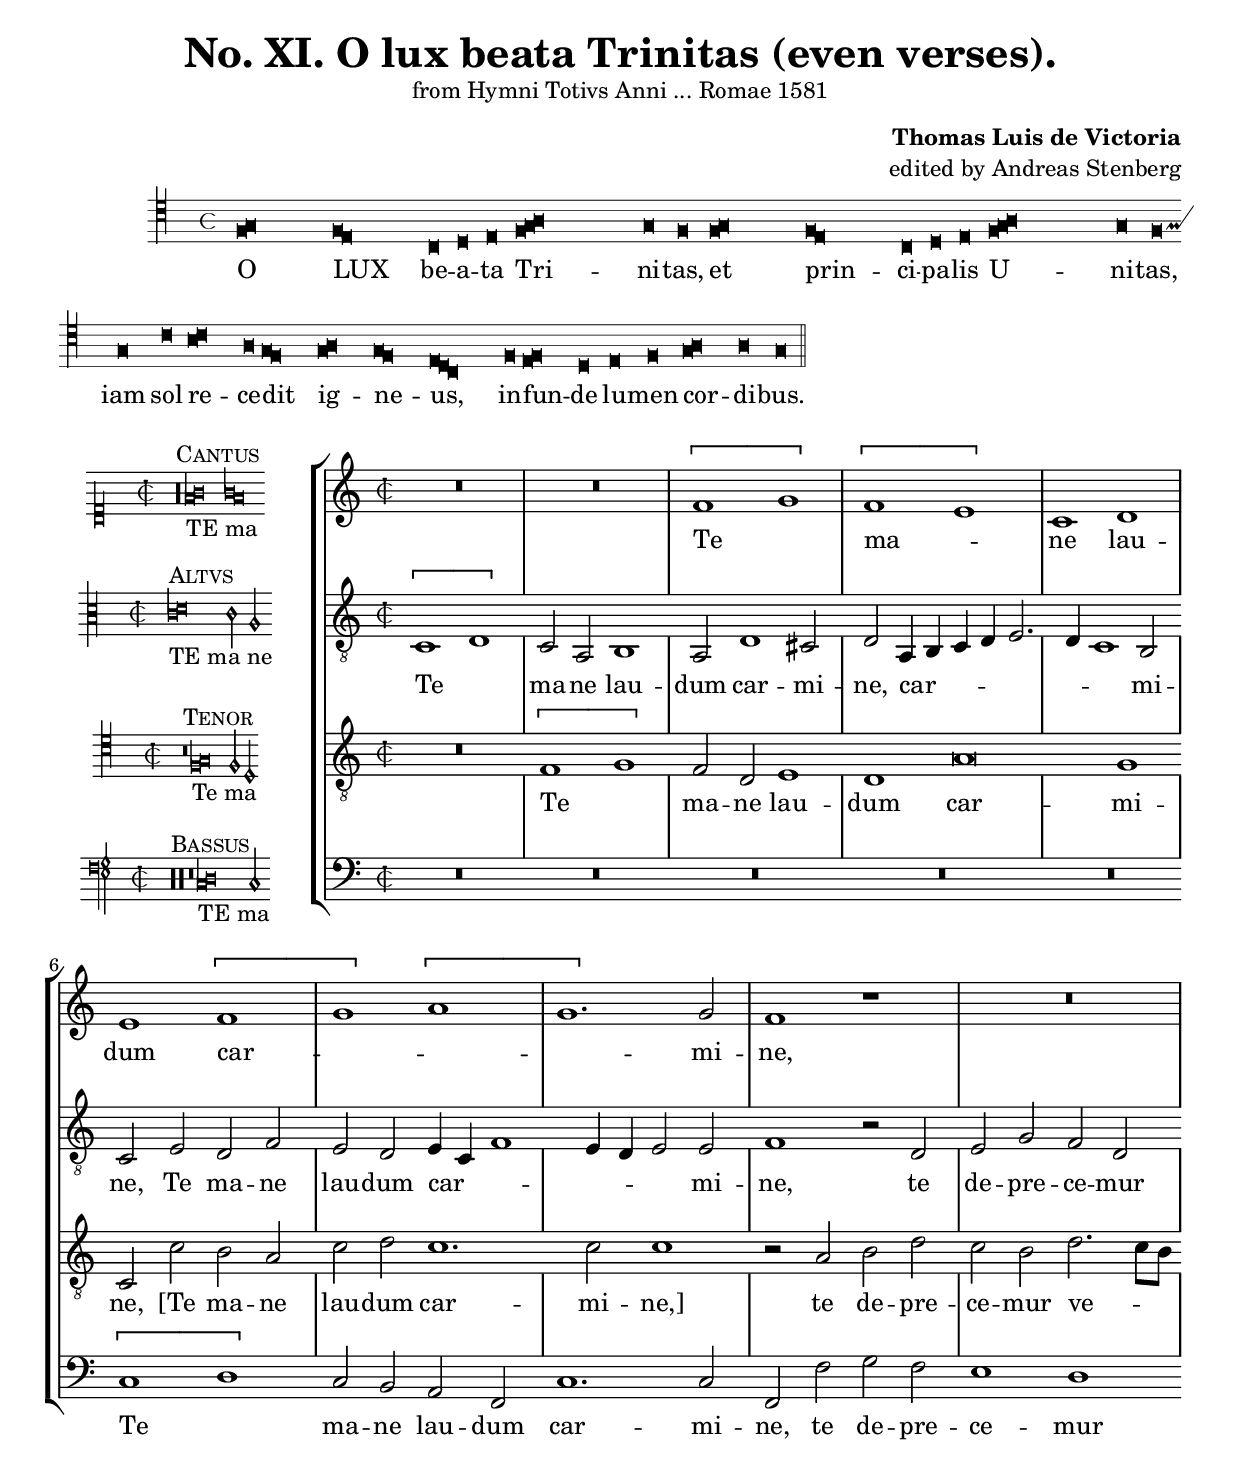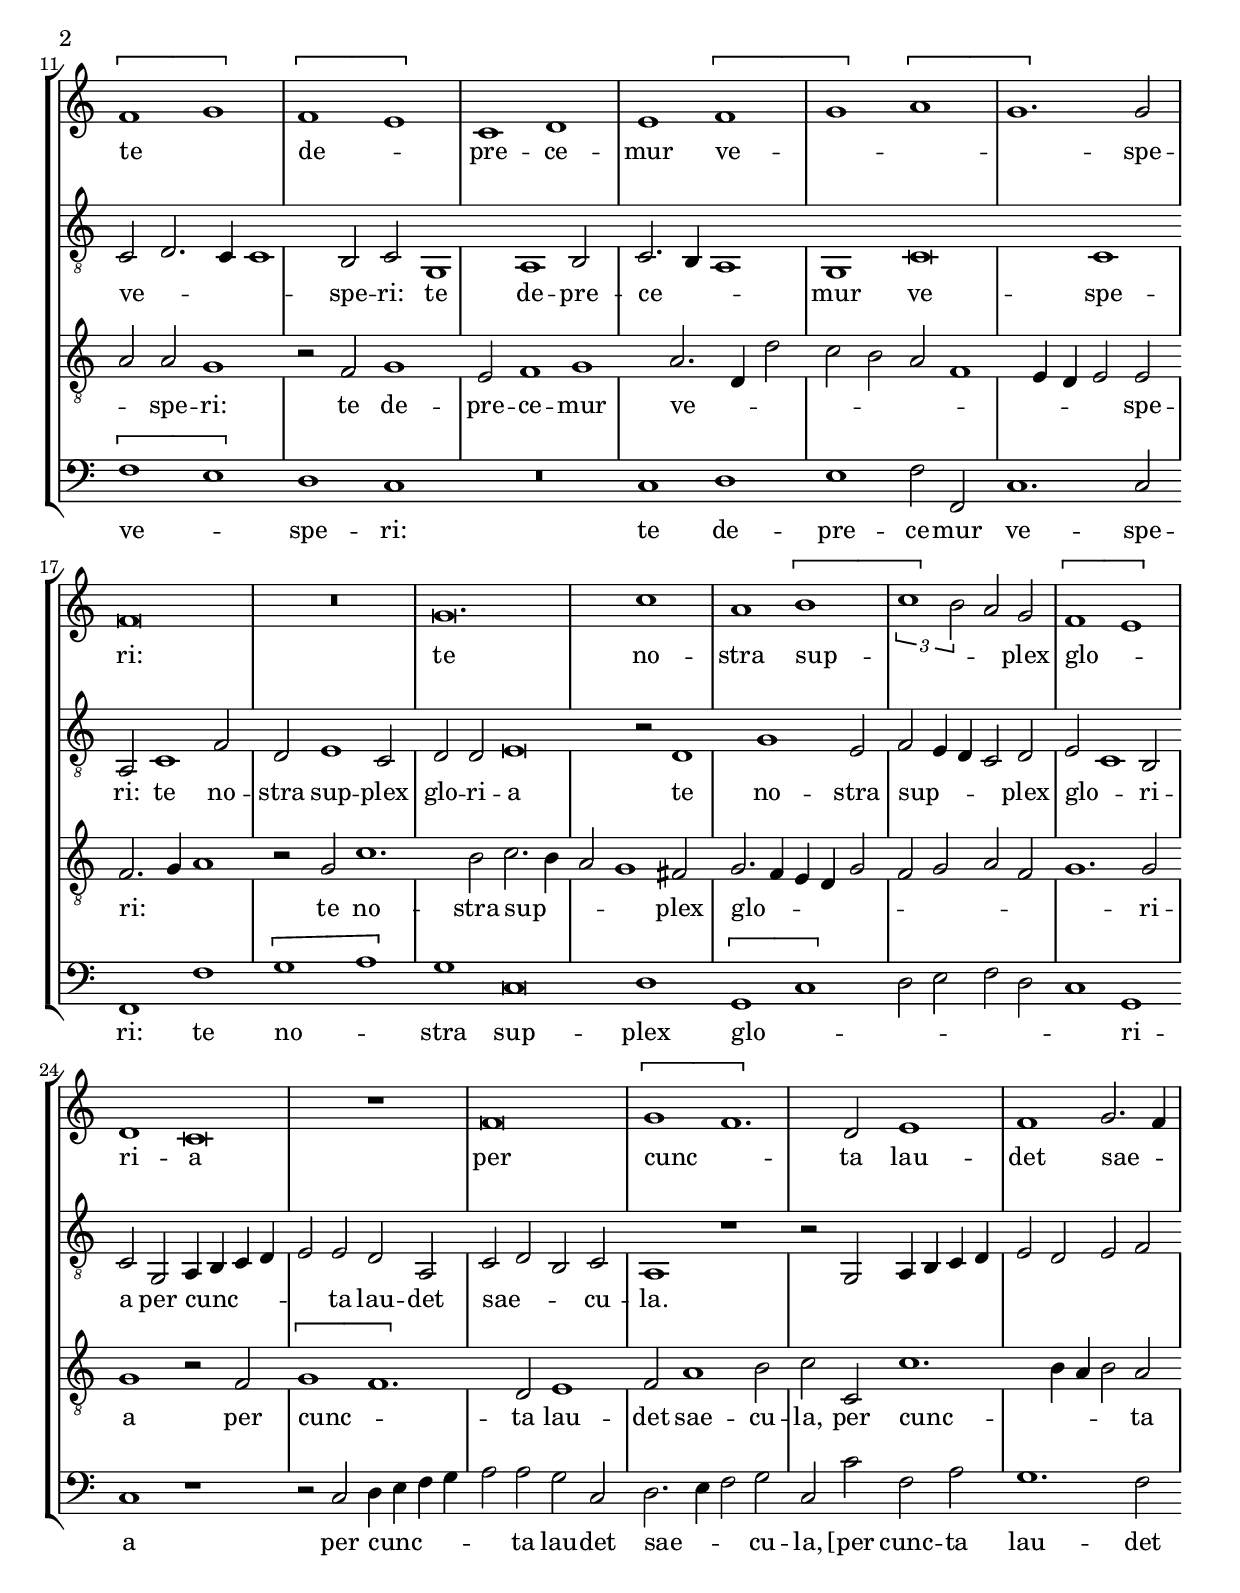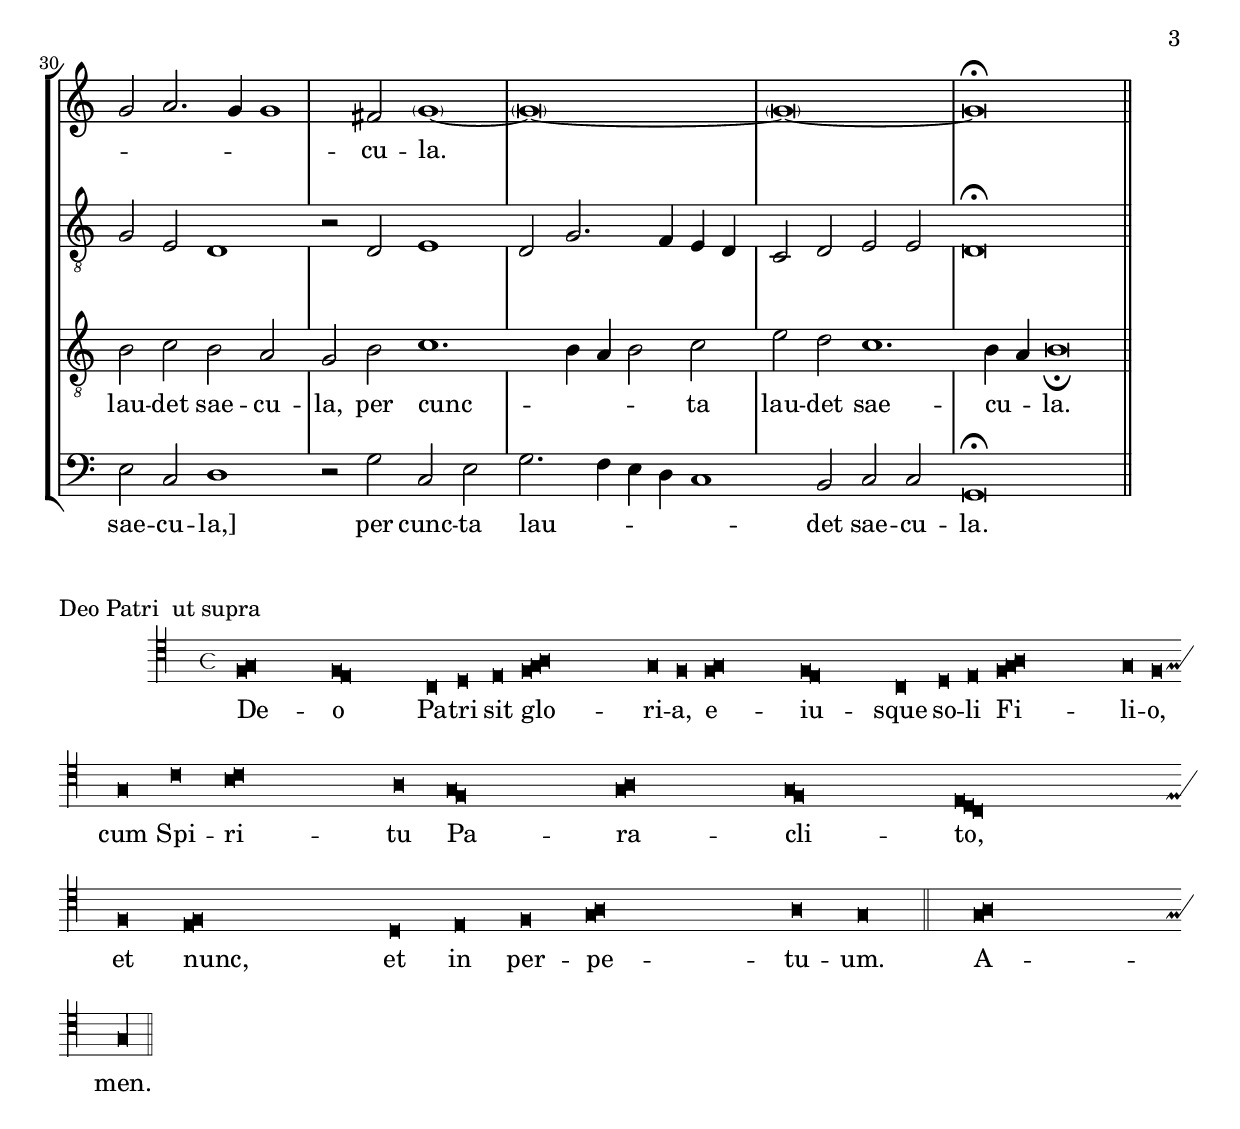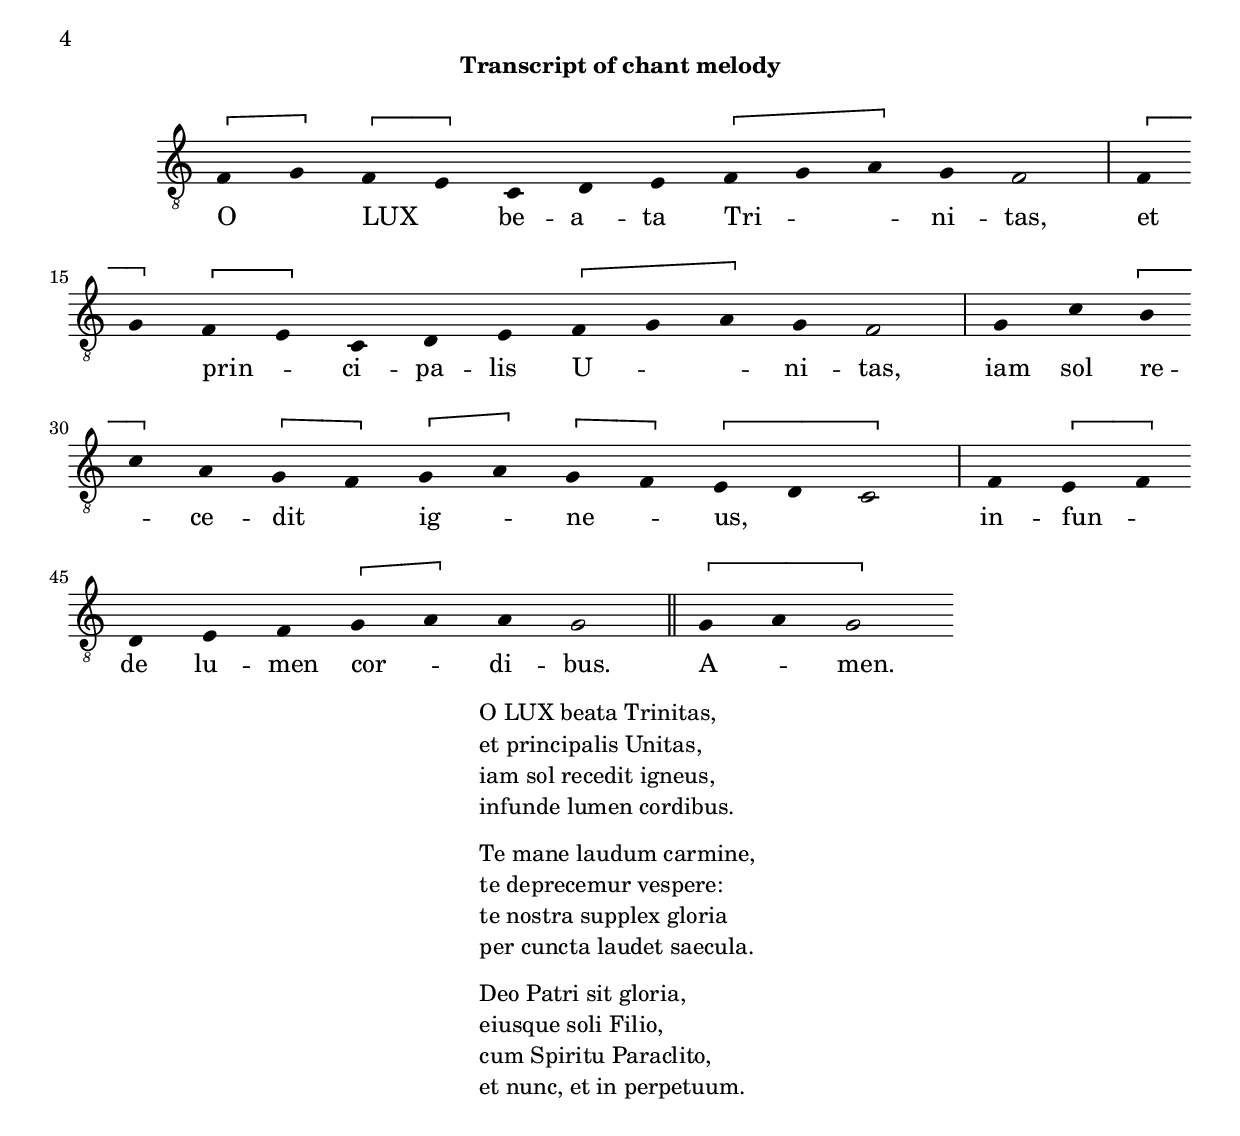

%%%%%%%%%%%%%%%%%%%%%%%%%%%%%%%%%%%%%%%%%%%%%%%%%%%%%%%%%%%%%%%%%%%
% This is a template based on the usual four part choir templater %
% where the voices have common lyrics at the the start but split  %
% to separate lyrics after a while.				  %
% This template is modyfied by AS from the one in the lilypond    %
% documentation.						  %
% This template is to be used for instance for fairly simple      %
% settings where the stanzas are set homophonicaly but twhere the %
% Chorus contains polyphony that require separate underlay for    %
% the different voices.						  %
%%%%%%%%%%%%%%%%%%%%%%%%%%%%%%%%%%%%%%%%%%%%%%%%%%%%%%%%%%%%%%%%%%%
\version "2.18.0"
\include "deutsch.ly"
ficta = \once \set suggestAccidentals =##t
%{
\header {
  title = \markup {
    \center-column {
      "No. XI. O lux beata Trinitas (even verses)."
%      "Wann er zu nacht"
%      \vspace #0.5
    }
  }
  subtitle = "from Hymni Totivs Anni ... Romae 1581"
  composer = "Thomas Luis de Victoria"
  arranger = "ed. Andreas Stenberg"
  poet = ""
  meter =""
%  copyright = \markup {"Copyright " \char ##x00A9   2018 " by Andreas Stenberg" }
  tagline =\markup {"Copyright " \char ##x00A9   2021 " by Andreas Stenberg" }
}
%}

\markup {
  \column {
%    \fill-line { \fontsize #5 \bold "Hymnus: Lucis Creator optime" }
    \fill-line { \fontsize #5 \bold       "No. XI. O lux beata Trinitas (even verses)." }
    \fill-line { "from Hymni Totivs Anni ... Romae 1581" }
    \vspace #0.5
    \fill-line { "" \bold "Thomas Luis de Victoria" }
    \fill-line { "" "edited by Andreas Stenberg" }
  }
}
VexillaRegis_melody = \relative c' {
  \set Score.tempoHideNote = ##t
  \tempo \longa = 86
  \clef "petrucci-c4"
  \key c \major
  \override NoteHead.style = #'blackpetrucci
  \[f,\breve\melisma g\breve\melismaEnd\]
  \[f\longa*1/2\melisma e\longa*1/2\melismaEnd\]
  c\breve d\breve e\breve
  \[f\breve\melisma g\breve a\breve\melismaEnd\] g\breve f\breve*2
  \once \revert Staff.BarLine.transparent
    \[f\breve\melisma g\breve\melismaEnd\]
  \[f\longa*1/2\melisma e\longa*1/2\melismaEnd\]
  c\breve d\breve e\breve
  \[f\breve\melisma g\breve a\breve\melismaEnd\] g\breve f\breve*2
  \break
  \once \revert Staff.BarLine.transparent

  g\breve
  c\breve
  \[h\breve\melisma c\breve\melismaEnd\]
  a\breve \[g\longa*1/2\melisma f\melismaEnd\]
  \[g\breve\melisma a\melismaEnd\] \[g\longa*1/2\melisma f\melismaEnd\]  \[e\longa*1/2\melisma d\breve c\longa\melismaEnd\]
  \once \revert Staff.BarLine.transparent
  f\breve \[e\breve\melisma f\melismaEnd\] d\breve
  e\breve f\breve
  \[g\breve\melisma a\breve\melismaEnd\] a\breve g\breve*2

  \once \revert Staff.BarLine.transparent
  \bar "||"
}
amen = \relative c {
  \override NoteHead.style = #'blackpetrucci
  \[g'\breve\melisma a\breve\melismaEnd\]  g\longa

  \once \revert Staff.BarLine.transparent
  \bar "||"
}
VexillaRegis = \lyricmode {
 O LUX be -- a -- ta Tri -- ni -- tas,
et prin -- ci -- pa -- lis U -- ni -- tas,
iam sol re -- ce -- dit ig -- ne -- us,
in -- fun -- de lu -- men cor -- di -- bus.


Deo Pa -- tri sit glo -- ria,
eiu -- sque so -- li Fi -- lio,
cum Spi -- ri -- tu Pa -- ra -- cli -- to,
et nunc, et in per -- pe -- tuum.
}
\score {
  <<
    \new MensuralVoice = "discantus" \relative {
      \hide Score.BarNumber {
        \VexillaRegis_melody
      }
    }
    \new Lyrics \lyricsto "discantus" {
      \VexillaRegis
    }
  >>
  \layout {
    system-count = #2
    \context {
      \Score
      \override SpacingSpanner.base-shortest-duration = #(ly:make-moment 2/1)
    }
  }
}

global = {
  \override Staff.TimeSignature.style = #'mensural
  \key c \major
}

sopMusic = \relative c' {

  \set Score.tempoHideNote = ##t
  \tempo 1 = 76
  \time 2/2
  \set Timing.measureLength = #(ly:make-moment 4/2)
 % \override Staff.BarLine.transparent = ##t
  R\breve*2
  \[f1( g1)\]
  \[f1( e1)\]
  c1 d1
  e1 \[f1(
  g1\] \[a1
  g1.)\] g2
  f1 r1
  R\breve
  \[f1( g1)\]
  \[f1( e1)\]
  c1 d1
  e1 \[f1(
  g1\] \[a1
  g1.)\] g2
  f\breve
  R\breve
  g\breve.
  c1
  a1 \[h1(
  \tuplet 3/2 { c1\] h2 } a2) g2
  \[f1( e1)\]
  d1 c\breve r1
  f\breve
  \[g1( f1.)\]
  d2 e1
  f1 g2.( f4
  g2 a2. g4 g1) fis2
  \parenthesize g1~
  \parenthesize g\breve~
  \parenthesize g\breve~
  \cadenzaOn
  g\breve*3/2^\fermata
 \revert Staff.BarLine.transparent
  \bar "||"
}
sopWords = \lyricmode {
Te ma -- ne lau -- dum car -- mi -- ne,
te de -- pre -- ce -- mur ve -- spe -- ri:
te no -- stra sup -- plex glo -- ri -- a
per cunc -- ta lau -- det sae -- cu -- la.
}
altoMusic = \relative c {
  \clef "G_8"
  \override Staff.BarLine.transparent = ##t
  \[c1( d1)\]
  c2 a2 h1
  a2 d1 cis2
  d2 a4( h4 c4 d4 e2.
  d4 c1) h2
  c2 e2
  d2 f2
  e2 d2 e4( c4 f1
  e4 d4 e2) e2
  f1 r2 d2
  e2 g2 f2 d2
  c2( d2. c4 c1)
  h2 c2 g1
  a1 h2
  c2.( h4 a1)
  g1 c\breve
  c1
  a2 c1 f2
  d2 e1 c2
  d2 d2
  e\breve r2 d1
  g1 e2
  f2( e4 d4 c2) d2
  e2( c1) h2
  c2 g2 a4( h4 c4 d4
  e2) e2 d2 a2
  c2( d2
  h2) c2
  a1 r1
  r2 g2 a4( h4 c4 d4
  e2) d2 e2 f2
  g2 e2 d1
  r2 d2 e1
  d2 g2.( f4 e4 d4
  c2) d2 e2 e2
  d\breve*3/2^\fermata
\revert Staff.BarLine.transparent
}
altoWords = \lyricmode {
Te ma -- ne lau -- dum car -- mi -- ne,
car -- mi -- ne,
Te ma -- ne lau -- dum car -- mi -- ne,
te de -- pre -- ce -- mur ve -- spe -- ri:
te de -- pre -- ce -- mur ve -- spe -- ri:
te no -- stra sup -- plex glo -- ri -- a
te no -- stra sup -- plex glo -- ri -- a
per cunc -- ta lau -- det sae -- cu -- la.
}
tenorMusic = \relative c {
  \clef "G_8"
  \override Staff.BarLine.transparent = ##t
   R\breve
   \[f1( g1)\]
   f2 d2 e1
   d1 a'\breve g1
   c,2 c'2 h2 a2
   c2 d2 c1.
   c2 c1
   r2 a2
   h2 d2
   c2 h2 d2.( c8 h8
   a2) a2 g1
   r2 f2 g1
   e2 f1 g1
   a2.( d,4 d'2
   c2 h2 a2 f1
   e4 d4
   e2) e2
   f2.( g4 a1)
   r2 g2 c1.
   h2 c2.( h4
   a2 g1) fis2
   g2.( f4 e4 d4 g2
   f2 g2 a2 f2
   g1.) g2
   g1 r2 f2
   \[g1( f1.)\]
   d2 e1
   f2 a1 h2
   c2 c,2 c'1.(
   h4 a4 h2) a2
   h2 c2 h2 a2
   g2 h2 c1.(
   h4 a4 h2) c2
   e2 d2 c1. h4( a4)
   h\breve_\fermata
   \revert Staff.BarLine.transparent
   \bar "||"
}
tenorWords = \lyricmode {
Te ma -- ne lau -- dum car -- mi -- ne,
[Te ma -- ne lau -- dum car -- mi -- ne,]
te de -- pre -- ce -- mur ve -- spe -- ri:
te de -- pre -- ce -- mur ve -- spe -- ri:
te no -- stra sup -- plex glo -- ri -- a
per cunc -- ta lau -- det sae -- cu -- la,
per cunc -- ta lau -- det sae -- cu -- la,
per cunc -- ta lau -- det sae -- cu -- la.
}
bassMusic = \relative c {
  \override Staff.BarLine.transparent = ##t
   R\breve*5
  \[c1( d1)\]
  c2 h2 a2 f2
  c'1. c2
  f,2 f'2 g2 f2
  e1 d1
  \[f1( e1)\]
  d1
  c1
  R\breve
  c1 d1
  e1 f2 f,2
  c'1. c2
  f,1 f'1
  \[g1( a1)\]
  g1 c,\breve d1
  \[g,1( c1\]
  d2 e2 f2 d2
  c1) g1
  c1 r1
  r2 c2 d4( e4 f4 g4
  a2) a2 g2 c,2
  d2.( e4 f2) g2
  c,2 c'2 f,2 a2
  g1. f2
  e2 c2
  d1
  r2 g2 c,2 e2
  g2.( f4 e4 d4 c1)
  h2 c2 c2
  g\breve*3/2^\fermata
  \revert Staff.BarLine.transparent
}
bassWords = \lyricmode {
Te ma -- ne lau -- dum car -- mi -- ne,
te de -- pre -- ce -- mur ve -- spe -- ri:
te de -- pre -- ce -- mur ve -- spe -- ri:
te no -- stra sup -- plex glo -- ri -- a
per cunc -- ta lau -- det sae -- cu -- la,
[per cunc -- ta lau -- det sae -- cu -- la,]
per cunc -- ta lau -- det sae -- cu -- la.
}
incipitDiscantus = \markup {
  \score {
    {
      %      \set Staff.instrumentName = #"Tenor "
      \override NoteHead.style = #'petrucci
      \override Rest.style = #'neomensural
      \override Staff.TimeSignature.style = #'mensural
      \cadenzaOn
      \clef "petrucci-c1"
      \key c \major
      \time 2/2

      r\longa ^\markup { \smallCaps"Cantus"}
      \[f'1_"TE ma"
      g'1\]
      \[g'1 f'1\]
    }
    \layout {
      \context {
        \Voice
        \remove "Ligature_bracket_engraver"
        \consists "Mensural_ligature_engraver"
      }
      line-width = 4.5\cm
    }
  }
}


incipitAltus = \markup {
  \score {
    {
      %      \set Staff.instrumentName = #"Tenor "
      \override NoteHead.style = #'petrucci
      \override Rest.style = #'neomensural
      \override Staff.TimeSignature.style = #'mensural
      \cadenzaOn
      \clef "petrucci-c3"
      \key c \major
      \time 2/2
      \[c'1^\markup \smallCaps"Altvs"
      _"TE ma ne"
      d'1\] c'2 a2

    }
    \layout {
      \context {
        \Voice
        \remove "Ligature_bracket_engraver"
        \consists "Mensural_ligature_engraver"
      }
      line-width = 4.5\cm
    }
  }
}


incipitTenor = \markup {
  \score {
    {
      %      \set Staff.instrumentName = #"Tenor "
      \override NoteHead.style = #'petrucci
      \override Rest.style = #'neomensural
      \override Staff.TimeSignature.style = #'mensural
      \cadenzaOn
      \clef "petrucci-c4"
      \key c \major
      \time 2/2
      r\breve ^\markup \smallCaps"Tenor"
      \[f1_"Te ma" g\] f2 d2

    }
    \layout {
      \context {
        \Voice
        \remove "Ligature_bracket_engraver"
        \consists "Mensural_ligature_engraver"
      }
      line-width = 5.0\cm
    }
  }
}
#(append! supported-clefs '(("mensural-f3" . ("clefs.mensural.f" 0 0))))

incipitBassus = \markup {
  \score {
    {
      %      \set Staff.instrumentName = #"Tenor "
      \override NoteHead.style = #'petrucci
      \override Rest.style = #'neomensural
      \override Staff.TimeSignature.style = #'mensural
      \cadenzaOn
      \clef "petrucci-f"
      \key c \major
      \time 2/2
      r\maxima^\markup \smallCaps"Bassus"
      r\breve
      \[c1_"TE ma" d1\] c2

    }
    \layout {
      \context {
        \Voice
        \remove "Ligature_bracket_engraver"
        \consists "Mensural_ligature_engraver"
      }
      line-width = 4.5\cm
    }
  }
}


\score {
  <<
    \new StaffGroup \with {
      \override VerticalAxisGroup.staff-staff-spacing = #'((basic-distance . 12))
    } <<
      \new Staff = treble <<
        \set Staff.instrumentName = \incipitDiscantus
        \new Voice = "sopranos" {
          \set  Staff.midiInstrument ="choir aahs"
          %	\voiceOne
          << \global \sopMusic >>
        }
      >>
      \new Lyrics = sopranos { s1 }

      \new Staff = "medius" <<
        \set Staff.instrumentName = \incipitAltus

        \new Voice = "altos" {
          %	\voiceTwo
          \set  Staff.midiInstrument ="choir aahs"
          << \global \altoMusic >>
        }
      >>

      \new Lyrics = "altos" { s1 }
      \new Staff = tenors <<
        \set Staff.instrumentName = \incipitTenor

        \clef "treble"
        \new Voice = "tenors" {
          \set  Staff.midiInstrument ="choir aahs"
          %	\voiceOne
          << \global \tenorMusic >>
        }
      >>
      \new Lyrics = "tenors" { s1 }

      \new Staff ="basses" {
        \set Staff.instrumentName = \incipitBassus

        \new Voice = "basses" {
          \set  Staff.midiInstrument ="choir aahs"
          \clef "bass"
          %	\voiceTwo
          << \global \bassMusic >>
        }
      }
    >>
    \new Lyrics = basses { s1 }

    \context Lyrics = sopranos \lyricsto sopranos \sopWords
    \context Lyrics = altos \lyricsto altos \altoWords
    \context Lyrics = tenors \lyricsto tenors \tenorWords
    \context Lyrics = basses \lyricsto basses \bassWords
  >>
  \layout {
    \context {
      \Score
      % no bars in staves
      %      \override BarLine.transparent = ##t

    }
    % the next three instructions keep the lyrics between the bar lines
    \context {
      \Lyrics
      \consists "Bar_engraver"
      \override BarLine.transparent = ##t
    }
    \context {
      \StaffGroup
      \consists "Separating_line_group_engraver"
    }
    \context {
      \Voice
      % no slurs
      \override Slur.transparent = ##t
      % Comment in the below "\remove" command to allow line
      % breaking also at those barlines where a note overlaps
      % into the next bar.  The command is commented out in this
      % short example score, but especially for large scores, you
      % will typically yield better line breaking and thus improve
      % overall spacing if you comment in the following command.
      %\remove "Forbid_line_break_engraver"
    }
    indent = 4.5\cm
  }

}



TuSumma = \lyricmode {
De -- o Pa -- tri sit glo -- ri -- a,
e -- iu -- sque so -- li Fi -- li -- o,
cum Spi -- ri -- tu Pa -- ra -- cli -- to,
et nunc, et in per -- pe -- tu -- um.
A -- men.
}

\score {
  <<
    \new MensuralVoice = "discantus" \relative {
      \hide Score.BarNumber {
        \VexillaRegis_melody
        \amen
      }
    }
    \new Lyrics \lyricsto "discantus" {
      \TuSumma

    }
  >>
  \layout {
    system-count = #4
  \bar "||"\context {
      \Score
      \override SpacingSpanner.base-shortest-duration = #(ly:make-moment 2/1)
    }
  }
  \header {
    piece =  "Deo Patri  ut supra"
  }
}


\pageBreak

transcript = \relative c {
  \clef "G_8"
  \key c \major
  \time 1/4
  \override Lyrics.LyricText.X-extent  = #'(0 . 3)
  \override Slur.transparent =##t
  \repeat unfold 2 {
  \[f4( g4)\] \[f4( e4)\]
  c4 d4 e4
  \[f4( g4 a4)\]
  g4 f2
  \once \revert Staff.BarLine.transparent
  \bar "|"
  }
  g4 c4 \[h4( c4)\] a4
  \[g4( f4)\] \[g4( a4)\] \[g4( f4)\] \[e4( d4 c2)\]
  \once \revert Staff.BarLine.transparent
  \bar "|"
  f4 \[e4( f4)\]
  d4 e
  f \[g( a)\] a g2
  \once \revert Staff.BarLine.transparent
  \bar "||"
  \[g4( a4)] g2
}

transcriptLyr = \lyricmode {
 O LUX be -- a -- ta Tri -- ni -- tas,
et prin -- ci -- pa -- lis U -- ni -- tas,
iam sol re -- ce -- dit ig -- ne -- us,
in -- fun -- de lu -- men cor -- di -- bus.

A -- men.
}

\markup {
  \column {
    \fill-line { \bold "Transcript of chant melody" }
    \vspace #1.0
    \fill-line {
\score {
  \new Staff <<
    \new Voice = "chant" \transcript
    \new Lyrics = "one" \lyricsto "chant" \transcriptLyr
  >>
  \layout {
    system-count = #4
    \context {
      \Staff
      \remove "Time_signature_engraver"
      \override BarLine.X-extent = #'(-1 . 1)
      \hide Stem
      \hide Beam
      \hide BarLine
      \hide TupletNumber
    }
  }
}
    }
    \vspace #1.0
    \fill-line {
      \column {
"O LUX beata Trinitas,"
"et principalis Unitas,"
"iam sol recedit igneus,"
"infunde lumen cordibus."
\vspace #0.5
"Te mane laudum carmine,"
"te deprecemur vespere:"
"te nostra supplex gloria"
"per cuncta laudet saecula. "
\vspace #0.5

"Deo Patri sit gloria,"
"eiusque soli Filio,"
"cum Spiritu Paraclito,"
"et nunc, et in perpetuum. "
\vspace #0.5


      }
    }
  }
}

%% for midi
\score {
  <<
    \new StaffGroup <<
      \new Staff = treble <<
        \set Staff.instrumentName = \incipitDiscantus
        \new Voice = "sopranos" {
          \set  Staff.midiInstrument ="choir aahs"
          %	\voiceOne
          << \global {
            s\breve*52 s\breve
            \sopMusic s1
          }>>
        }
      >>
      \new Lyrics = sopranos { s1 }

      \new Staff = "medius" <<
        \set Staff.instrumentName = \incipitAltus

        \new Voice = "altos" {
          %	\voiceTwo
          \set  Staff.midiInstrument ="choir aahs"
          << \global {
            s\breve*52 s\breve
            \altoMusic s1
          }>>
        }
      >>

      \new Lyrics = "altos" { s1 }
      \new Staff = tenors <<
        \set Staff.instrumentName = \incipitTenor

        \clef "treble"
        \new Voice = "tenors" {
          \set  Staff.midiInstrument ="choir aahs"
          %	\voiceOne
          << \global {
            \VexillaRegis_melody s\breve
            \tenorMusic s1
            \VexillaRegis_melody s\breve
            \amen
          }>>
        }
      >>
      \new Lyrics = "tenors" { s1 }

      \new Staff ="basses" {
        \set Staff.instrumentName = \incipitBassus

        \new Voice = "basses" {
          \set  Staff.midiInstrument ="choir aahs"
          \clef "G_8"
          %	\voiceTwo
          << \global {
            s\breve*52 s\breve
            \bassMusic s1
          }>>
        }
      }
    >>
    \new Lyrics = basses { s1 }

    \context Lyrics = sopranos \lyricsto sopranos \sopWords
    \context Lyrics = altos \lyricsto altos \altoWords
    \context Lyrics = tenors \lyricsto tenors \tenorWords
    \context Lyrics = basses \lyricsto basses \bassWords
  >>
  \midi {}
%  \layout {}
}

\paper {
  ragged-bottom = ##t
  ragged-last-bottom = ##t
  ragged-last = ##t
}

%{
convert-ly.py (GNU LilyPond) 2.18.2  convert-ly.py: Processing `'...
Applying conversion: 2.15.7, 2.15.9, 2.15.10, 2.15.16, 2.15.17,
2.15.18, 2.15.19, 2.15.20, 2.15.25, 2.15.32, 2.15.39, 2.15.40,
2.15.42, 2.15.43, 2.16.0, 2.17.0, 2.17.4, 2.17.5, 2.17.6, 2.17.11,
2.17.14, 2.17.15, 2.17.18, 2.17.19, 2.17.20, 2.17.25, 2.17.27,
2.17.29, 2.17.97, 2.18.0
%}
